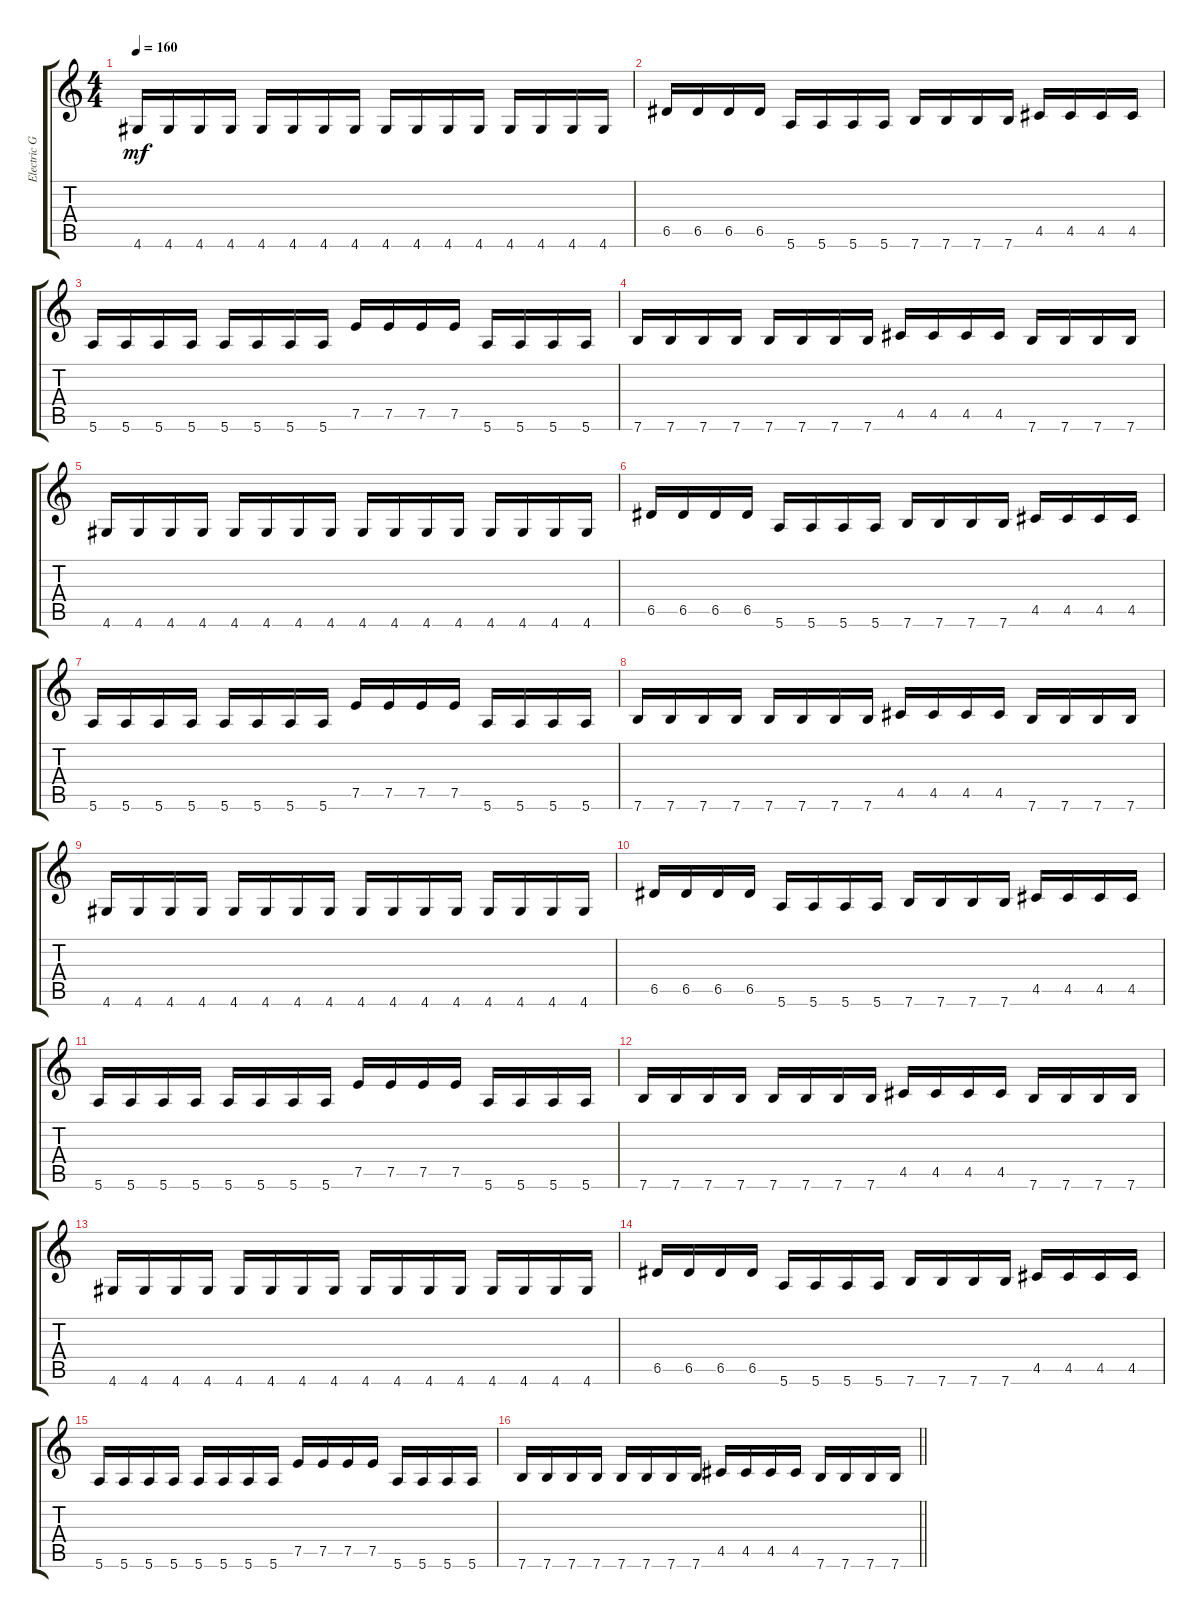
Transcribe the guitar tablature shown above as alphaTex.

\track ("Electric Guitar" "Electric G") {instrument overdrivenguitar}
\staff {score tabs}
\tuning (E4 B3 G3 D3 A2 E2) {hide}
\ts (4 4)
\tempo 160
\clef g2
\ks c
4.6.16{dy mf} 4.6.16 4.6.16 4.6.16 4.6.16 4.6.16 4.6.16 4.6.16 4.6.16 4.6.16 4.6.16 4.6.16 4.6.16 4.6.16 4.6.16 4.6.16 |
6.5.16 6.5.16 6.5.16 6.5.16 5.6.16 5.6.16 5.6.16 5.6.16 7.6.16 7.6.16 7.6.16 7.6.16 4.5.16 4.5.16 4.5.16 4.5.16 |
5.6.16 5.6.16 5.6.16 5.6.16 5.6.16 5.6.16 5.6.16 5.6.16 7.5.16 7.5.16 7.5.16 7.5.16 5.6.16 5.6.16 5.6.16 5.6.16 |
7.6.16 7.6.16 7.6.16 7.6.16 7.6.16 7.6.16 7.6.16 7.6.16 4.5.16 4.5.16 4.5.16 4.5.16 7.6.16 7.6.16 7.6.16 7.6.16 |
4.6.16 4.6.16 4.6.16 4.6.16 4.6.16 4.6.16 4.6.16 4.6.16 4.6.16 4.6.16 4.6.16 4.6.16 4.6.16 4.6.16 4.6.16 4.6.16 |
6.5.16 6.5.16 6.5.16 6.5.16 5.6.16 5.6.16 5.6.16 5.6.16 7.6.16 7.6.16 7.6.16 7.6.16 4.5.16 4.5.16 4.5.16 4.5.16 |
5.6.16 5.6.16 5.6.16 5.6.16 5.6.16 5.6.16 5.6.16 5.6.16 7.5.16 7.5.16 7.5.16 7.5.16 5.6.16 5.6.16 5.6.16 5.6.16 |
7.6.16 7.6.16 7.6.16 7.6.16 7.6.16 7.6.16 7.6.16 7.6.16 4.5.16 4.5.16 4.5.16 4.5.16 7.6.16 7.6.16 7.6.16 7.6.16 |
4.6.16 4.6.16 4.6.16 4.6.16 4.6.16 4.6.16 4.6.16 4.6.16 4.6.16 4.6.16 4.6.16 4.6.16 4.6.16 4.6.16 4.6.16 4.6.16 |
6.5.16 6.5.16 6.5.16 6.5.16 5.6.16 5.6.16 5.6.16 5.6.16 7.6.16 7.6.16 7.6.16 7.6.16 4.5.16 4.5.16 4.5.16 4.5.16 |
5.6.16 5.6.16 5.6.16 5.6.16 5.6.16 5.6.16 5.6.16 5.6.16 7.5.16 7.5.16 7.5.16 7.5.16 5.6.16 5.6.16 5.6.16 5.6.16 |
7.6.16 7.6.16 7.6.16 7.6.16 7.6.16 7.6.16 7.6.16 7.6.16 4.5.16 4.5.16 4.5.16 4.5.16 7.6.16 7.6.16 7.6.16 7.6.16 |
4.6.16 4.6.16 4.6.16 4.6.16 4.6.16 4.6.16 4.6.16 4.6.16 4.6.16 4.6.16 4.6.16 4.6.16 4.6.16 4.6.16 4.6.16 4.6.16 |
6.5.16 6.5.16 6.5.16 6.5.16 5.6.16 5.6.16 5.6.16 5.6.16 7.6.16 7.6.16 7.6.16 7.6.16 4.5.16 4.5.16 4.5.16 4.5.16 |
5.6.16 5.6.16 5.6.16 5.6.16 5.6.16 5.6.16 5.6.16 5.6.16 7.5.16 7.5.16 7.5.16 7.5.16 5.6.16 5.6.16 5.6.16 5.6.16 |
\barLineRight lightlight
7.6.16 7.6.16 7.6.16 7.6.16 7.6.16 7.6.16 7.6.16 7.6.16 4.5.16 4.5.16 4.5.16 4.5.16 7.6.16 7.6.16 7.6.16 7.6.16
